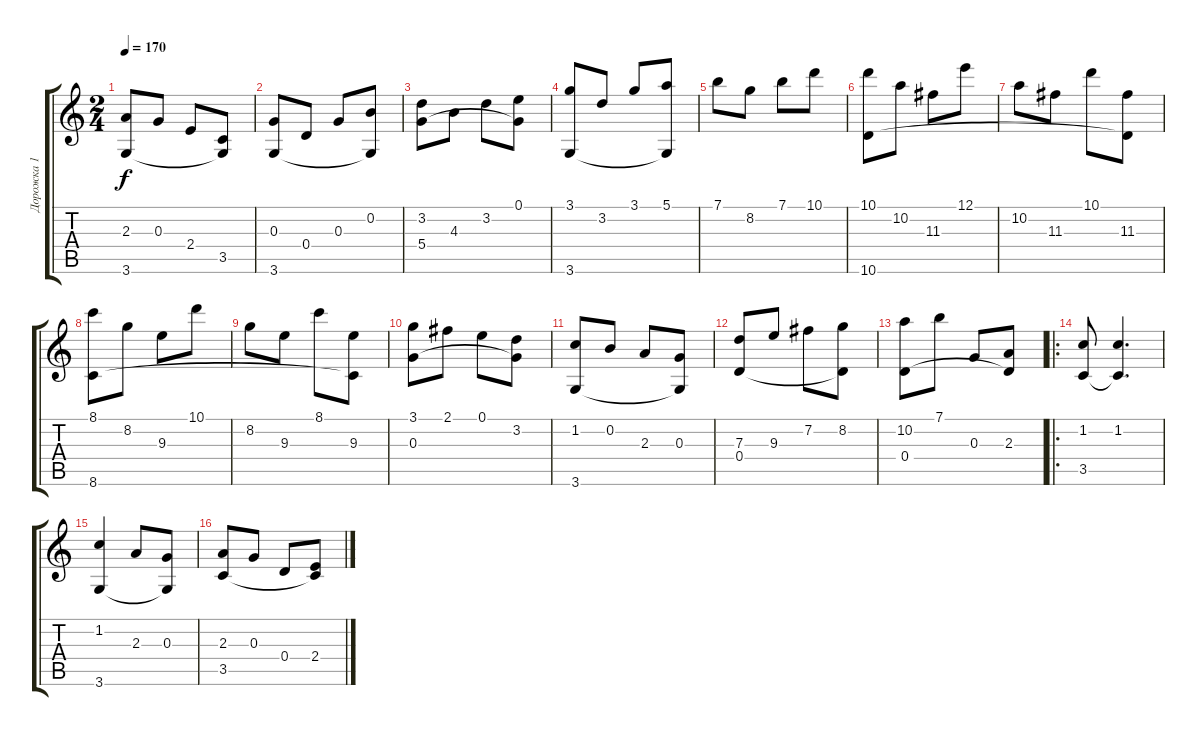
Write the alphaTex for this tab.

\track ("Дорожка 1" "Дорожка 1") {instrument acousticguitarnylon}
\staff {score tabs}
\tuning (E4 B3 G3 D3 A2 E2) {hide}
\ts (2 4)
\tempo 170
\clef g2
\ks c
(2.3 3.6).8{dy f} 0.3.8 2.4.8 (3.5 3.6{t}).8 |
(0.3 3.6).8 0.4.8 0.3.8 (0.2 3.6{t}).8 |
(3.2 5.4).8 4.3.8 3.2.8 (0.1 5.4{t}).8 |
(3.1 3.6).8 3.2.8 3.1.8 (5.1 3.6{t}).8 |
7.1.8 8.2.8 7.1.8 10.1.8 |
(10.1 10.6).8 10.2.8 11.3.8 12.1.8 |
10.2.8 11.3.8 10.1.8 (11.3 10.6{t}).8 |
(8.1 8.6).8 8.2.8 9.3.8 10.1.8 |
8.2.8 9.3.8 8.1.8 (9.3 8.6{t}).8 |
(3.1 0.3).8 2.1.8 0.1.8 (3.2 0.3{t}).8 |
(1.2 3.6).8 0.2.8 2.3.8 (0.3 3.6{t}).8 |
(7.3 0.4).8 9.3.8 7.2.8 (8.2 0.4{t}).8 |
(10.2 0.4).8 7.1.8 0.3.8 (2.3 0.4{t}).8 |
\ro
(1.2 3.5).8 (1.2 3.5{t}).4{d} |
(1.2 3.6).4 2.3.8 (0.3 3.6{t}).8 |
(2.3 3.5).8 0.3.8 0.4.8 (2.4 3.5{t}).8
